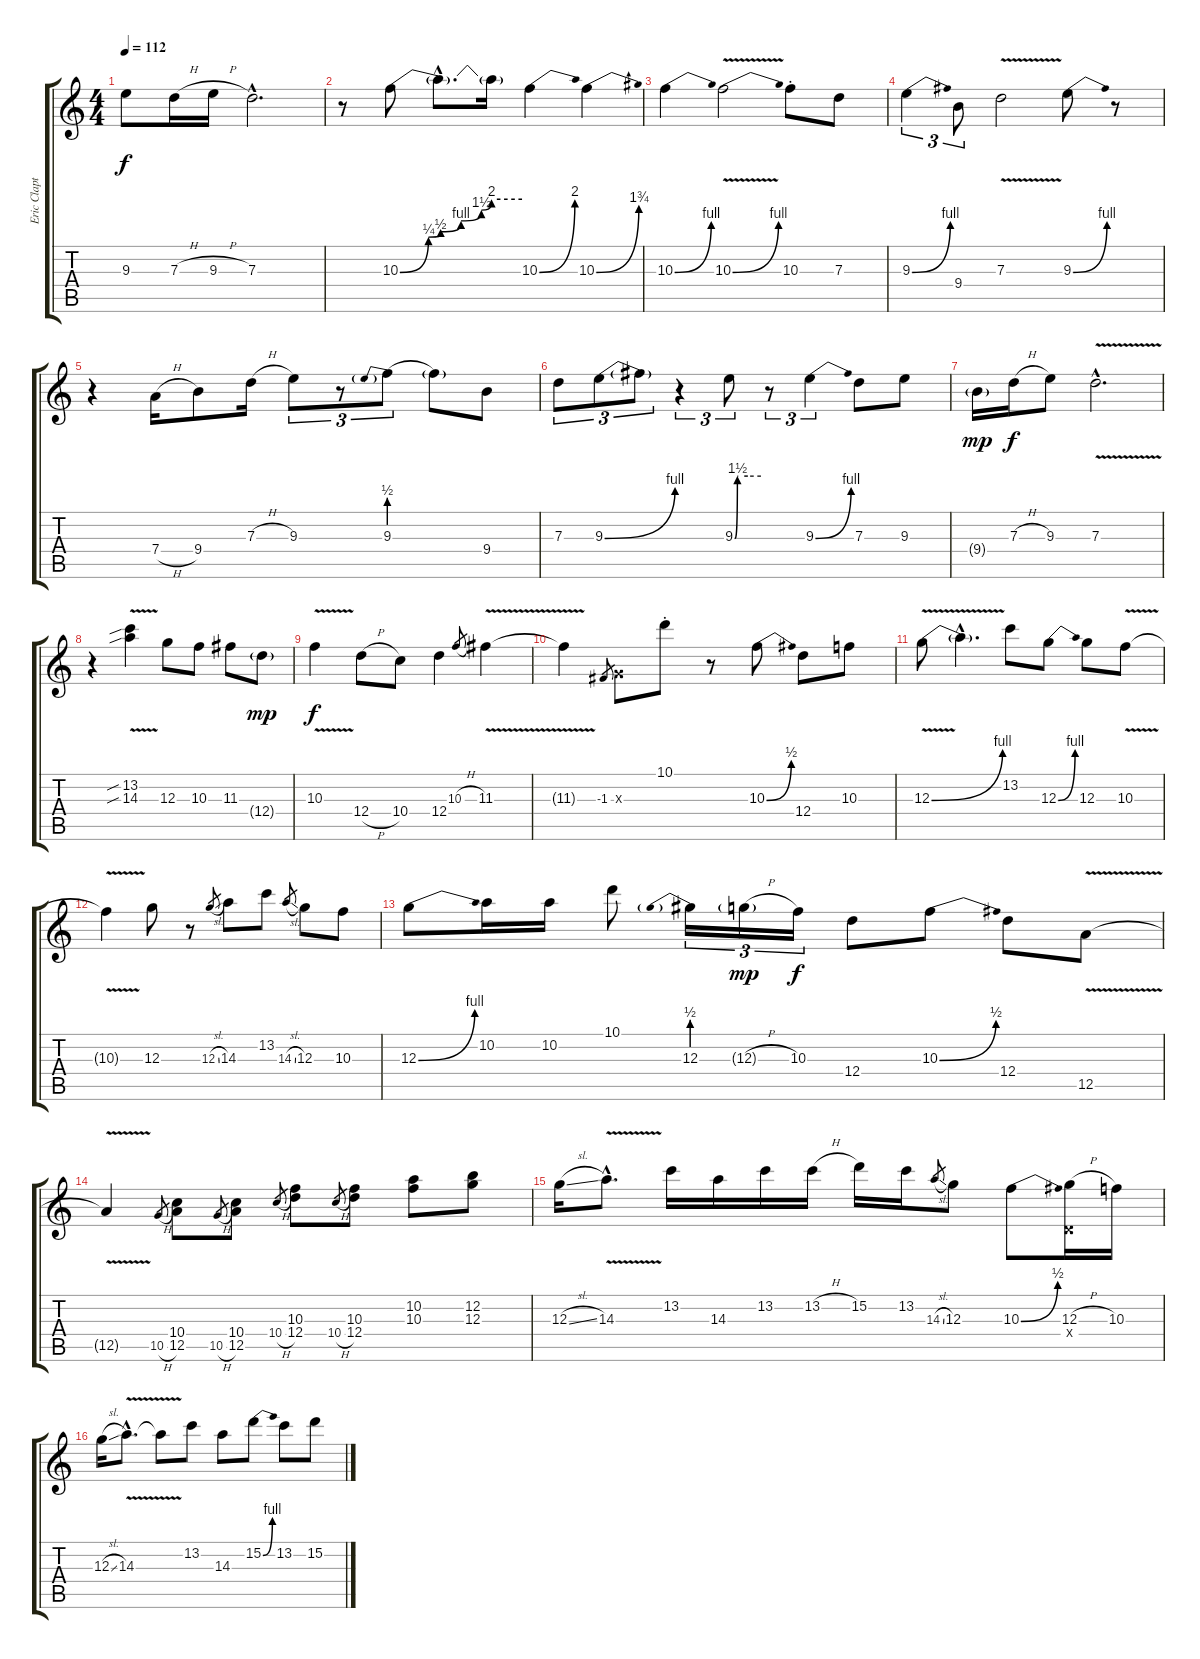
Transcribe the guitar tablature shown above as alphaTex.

\track ("Eric Clapton - Lead" "Eric Clapt") {instrument overdrivenguitar}
\staff {score tabs}
\tuning (E4 B3 G3 D3 A2 E2) {hide}
\ts (4 4)
\tempo 112
\clef g2
\ks c
9.3{t}.8{dy f} 7.3{h}.16 9.3{h}.16 7.3{hac}.2{d} |
r.8 10.3{be (custom 0 0 14 1 20 2 30 4 40 6 45 8 60 8)}.8 10.3{hac t}.8{d} 10.3{t}.16 10.3{be (bend 0 0 60 8)}.4 10.3{be (bend 0 0 60 7)}.4 |
10.3{be (bend 0 0 60 4)}.4 10.3{be (bend 0 0 60 4) v}.2 10.3{st}.8 7.3.8 |
9.3{be (bend 0 0 60 4)}.4{tu (3 2)} 9.4.8{tu (3 2)} 7.3{v}.2 9.3{be (bend 0 0 60 4)}.8 r.8 |
r.4 7.4{h}.16 9.4.8 7.3{h}.16 9.3.8{tu (3 2)} r.8{tu (3 2)} 9.3{be (prebend 0 2 60 2)}.8{tu (3 2)} 9.3{t}.8 9.4.8 |
7.3.8{tu (3 2)} 9.3{be (bend 0 0 60 4)}.8{tu (3 2)} 9.3{t}.8{tu (3 2)} r.4{tu (3 2)} 9.3{be (custom 0 0 6 6 8 6 30 6 60 6)}.8{tu (3 2)} r.8{tu (3 2)} 9.3{be (bend 0 0 60 4)}.4{tu (3 2)} 7.3.8 9.3.8 |
9.4{g}.16{dy mp} 7.3{h}.16{dy f} 9.3.8 7.3{v hac}.2{d} |
r.4 (13.2{sib} 14.3{v sib}).4 12.3.8 10.3.8 11.3.8 12.4{g}.8{dy mp} |
10.3{v}.4{dy f} 12.4{h}.8 10.4.8 12.4.4 10.3{h}.8{gr} 11.3{v}.4 |
11.3{t}.4 -1.3.8{gr} 0.3{x}.8 10.1{st}.8 r.8 10.3{be (bend 0 0 60 2)}.8 12.4.8 10.3.8 |
12.3{be (bend 0 0 60 4) v}.8 12.3{hac t}.4{d} 13.2.8 12.3{be (bend 0 0 60 4)}.8 12.3.8 10.3{v}.8 |
10.3{t}.4 12.3.8 r.8 12.3{sl}.8{gr} 14.3.8 13.2.8 14.3{sl}.8{gr} 12.3.8 10.3.8 |
12.3{be (bend 0 0 60 4)}.8 10.2.16 10.2.16 10.1.8 12.3{be (prebend 0 2 60 2)}.16{tu (3 2)} 12.3{h g}.16{tu (3 2) dy mp} 10.3.16{tu (3 2) dy f} 12.4.8 10.3{be (bend 0 0 60 2)}.8 12.4.8 12.5{v}.8 |
12.5{t}.4 10.5{h}.8{gr} (10.4 12.5).8 10.5{h}.8{gr} (10.4 12.5).8 10.4{h}.8{gr} (10.3 12.4).8 10.4{h}.8{gr} (10.3 12.4).8 (10.2 10.3).8 (12.2 12.3).8 |
12.3{sl}.16 14.3{v hac}.8{d} 13.2.16 14.3.16 13.2.16 13.2{h}.16 15.2.16 13.2.16 14.3{sl}.8{gr} 12.3.8 10.3{be (bend 0 0 60 2)}.8 (12.3{h} 0.4{x}).16 10.3.16 |
12.3{sl}.16 14.3{v hac}.8{d} 14.3{t}.8 13.2.8 14.3.8 15.2{be (bend 0 0 60 4)}.8 13.2.8 15.2.8
